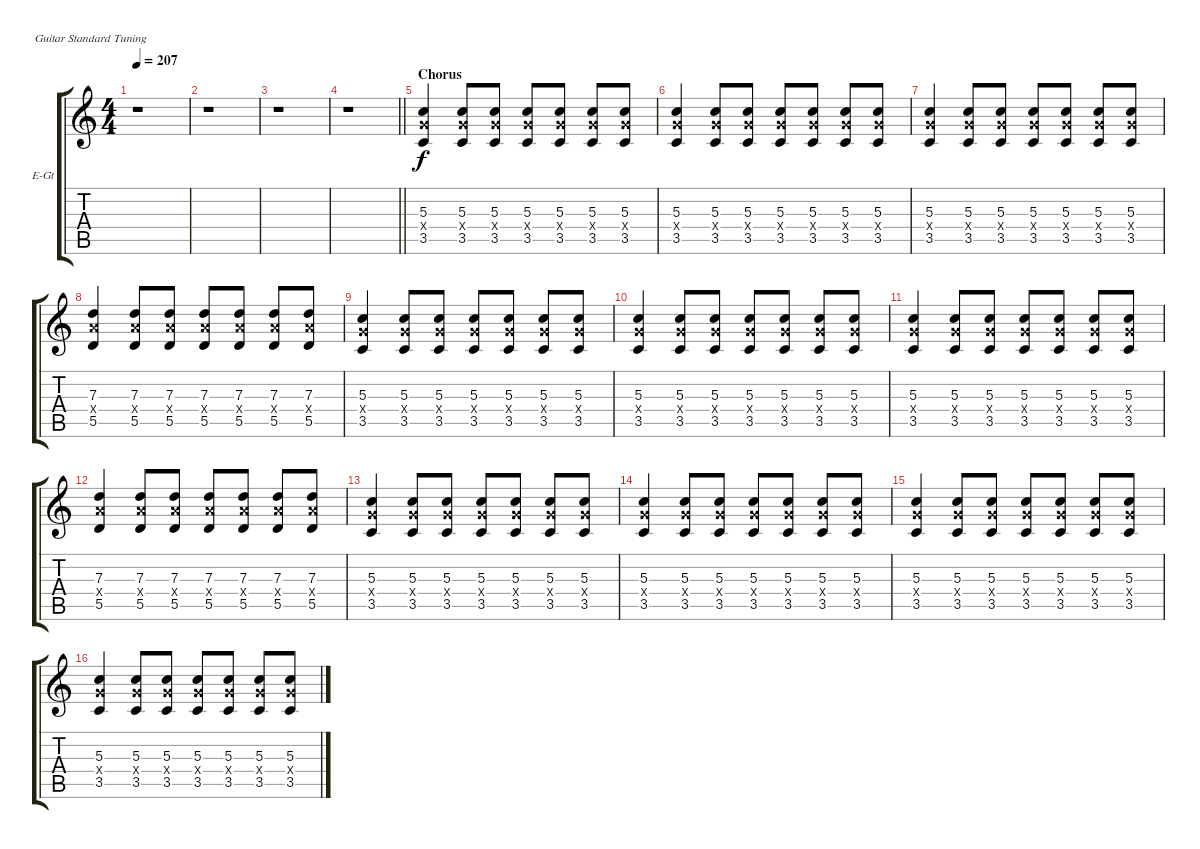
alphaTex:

\defaultSystemsLayout 4
\bracketExtendMode groupsimilarinstruments
\firstSystemTrackNameOrientation horizontal
\otherSystemsTrackNameOrientation horizontal
\track ("Guitar 4" "E-Gt") {instrument distortionguitar}
\staff {score tabs}
\tuning (E4 B3 G3 D3 A2 E2)
\ts (4 4)
\tempo 207
\clef g2
\ks c
r.1{dy f} |
r.1 |
r.1 |
\barLineRight lightlight
r.1 |
\section ("" "Chorus")
(3.5 5.4{x} 5.3).4 (3.5 5.4{x} 5.3).8 (3.5 5.4{x} 5.3).8 (3.5 5.4{x} 5.3).8 (3.5 5.4{x} 5.3).8 (3.5 5.4{x} 5.3).8 (3.5 5.4{x} 5.3).8 |
(3.5 5.4{x} 5.3).4 (3.5 5.4{x} 5.3).8 (3.5 5.4{x} 5.3).8 (3.5 5.4{x} 5.3).8 (3.5 5.4{x} 5.3).8 (3.5 5.4{x} 5.3).8 (3.5 5.4{x} 5.3).8 |
(3.5 5.4{x} 5.3).4 (3.5 5.4{x} 5.3).8 (3.5 5.4{x} 5.3).8 (3.5 5.4{x} 5.3).8 (3.5 5.4{x} 5.3).8 (3.5 5.4{x} 5.3).8 (3.5 5.4{x} 5.3).8 |
(7.3 7.4{x} 5.5).4 (7.3 7.4{x} 5.5).8 (7.3 7.4{x} 5.5).8 (7.3 7.4{x} 5.5).8 (7.3 7.4{x} 5.5).8 (7.3 7.4{x} 5.5).8 (7.3 7.4{x} 5.5).8 |
(3.5 5.4{x} 5.3).4 (3.5 5.4{x} 5.3).8 (3.5 5.4{x} 5.3).8 (3.5 5.4{x} 5.3).8 (3.5 5.4{x} 5.3).8 (3.5 5.4{x} 5.3).8 (3.5 5.4{x} 5.3).8 |
(3.5 5.4{x} 5.3).4 (3.5 5.4{x} 5.3).8 (3.5 5.4{x} 5.3).8 (3.5 5.4{x} 5.3).8 (3.5 5.4{x} 5.3).8 (3.5 5.4{x} 5.3).8 (3.5 5.4{x} 5.3).8 |
(3.5 5.4{x} 5.3).4 (3.5 5.4{x} 5.3).8 (3.5 5.4{x} 5.3).8 (3.5 5.4{x} 5.3).8 (3.5 5.4{x} 5.3).8 (3.5 5.4{x} 5.3).8 (3.5 5.4{x} 5.3).8 |
(7.3 7.4{x} 5.5).4 (7.3 7.4{x} 5.5).8 (7.3 7.4{x} 5.5).8 (7.3 7.4{x} 5.5).8 (7.3 7.4{x} 5.5).8 (7.3 7.4{x} 5.5).8 (7.3 7.4{x} 5.5).8 |
(3.5 5.4{x} 5.3).4 (3.5 5.4{x} 5.3).8 (3.5 5.4{x} 5.3).8 (3.5 5.4{x} 5.3).8 (3.5 5.4{x} 5.3).8 (3.5 5.4{x} 5.3).8 (3.5 5.4{x} 5.3).8 |
(3.5 5.4{x} 5.3).4 (3.5 5.4{x} 5.3).8 (3.5 5.4{x} 5.3).8 (3.5 5.4{x} 5.3).8 (3.5 5.4{x} 5.3).8 (3.5 5.4{x} 5.3).8 (3.5 5.4{x} 5.3).8 |
(3.5 5.4{x} 5.3).4 (3.5 5.4{x} 5.3).8 (3.5 5.4{x} 5.3).8 (3.5 5.4{x} 5.3).8 (3.5 5.4{x} 5.3).8 (3.5 5.4{x} 5.3).8 (3.5 5.4{x} 5.3).8 |
(3.5 5.4{x} 5.3).4 (3.5 5.4{x} 5.3).8 (3.5 5.4{x} 5.3).8 (3.5 5.4{x} 5.3).8 (3.5 5.4{x} 5.3).8 (3.5 5.4{x} 5.3).8 (3.5 5.4{x} 5.3).8
